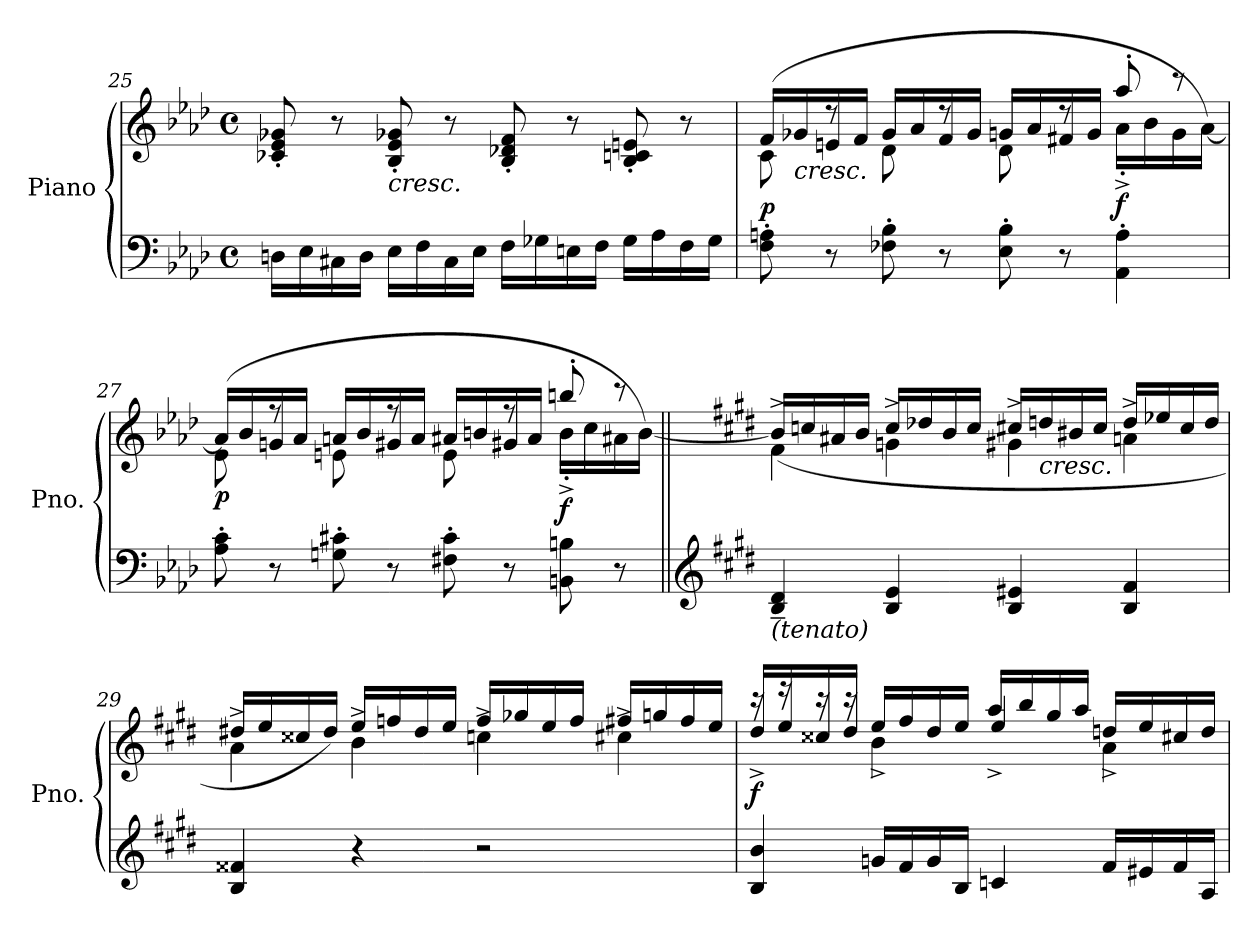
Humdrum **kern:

**kern	**kern	**dynam
*part1	*part1	*part1
*staff2	*staff1	*staff1/2
*I"Piano	*	*
*I'Pno.	*	*
*clefF4	*clefG2	*
*k[b-e-a-d-]	*k[b-e-a-d-]	*
*M4/4	*M4/4	*
*met(c)	*met(c)	*
=25	=25	=25
16Dn\LL	8c-X/' 8e-/' 8g-X/'	.
16E-\	.	.
16C#X\	8r	.
16D\JJ	.	.
!	!LO:TX:b:i:t=cresc.	!
16E-\LL	8B-/' 8e-/' 8g-X/'	.
16F\	.	.
16C#\	8r	.
16E-\JJ	.	.
16F\LL	8B-/' 8d-X/' 8f/'	.
16G-X\	.	.
16En\	8r	.
16F\JJ	.	.
16G-\LL	8B-/' 8cn/' 8en/'	.
16A-\	.	.
16F\	8r	.
16G-\JJ	.	.
!!LO:LB:g=z
=26	=26	=26
*	*^	*
!	!	!	!LO:DY:a=2
8F\' 8An\'	8c\	(>16f/LL	p
!	!	!	!LO:HP:b
.	.	16g-X/	<
8r	8r	16en/	.
.	.	16f/JJ	.
8F-X\' 8B-\'	8d-\	16g-/LL	.
.	.	16a-/	.
8r	8r	16f/	.
.	.	16g-/JJ	.
8E-\' 8B-\'	8d-\	16gn/LL	.
.	.	16a-/	.
8r	8r	16f#X/	.
.	.	16g/JJ	.
!	!	!	!LO:DY:b
4AA-\' 4A\'	8aa-'/	16a-'^\LL	f
.	.	16b-\	.
.	8r	16g\	.
.	.	[16a-\JJ)	.
!!LO:LB:g=z	!!
=27	=27	=27	=27
!	!	!	!LO:DY:b
8A-\' 8c\'	8e-'\	(>16a-/LL]	p
.	.	16b-/	.
8r	8r	16gn/	.
.	.	16a-/JJ	.
8Gn\' 8c#X\'	8en'\	16an/LL	.
.	.	16b-/	.
8r	8r	16g#X/	.
.	.	16a/JJ	.
8F#X\' 8c#\'	8e'\	16a#X/LL	.
.	.	16bn/	.
8r	8r	16g#X/	.
.	.	16a#/JJ	.
!	!	!	!LO:DY:n=1:b
8BBn\ 8Bn\	8bbn'/	16b'^\LL	[ f
.	.	16cc\	.
8r	8r	16a#X\	.
.	.	[16b\JJ)	.
!!LO:LB:g=z	!!
=28||	=28||	=28||	=28||
*clefG2	*	*	*
*k[f#c#g#d#]	*k[f#c#g#d#]	*	*
!LO:TX:b:i:t=(tenato)	!	!	!
4B/~ 4d#/~	4f#^\	(>16b/LL]	.
.	.	16ccn/	.
.	.	16a#X/	.
.	.	16b/JJ	.
4B/ 4e/	4gn^\	16cc/LL	.
.	.	16dd-X/	.
.	.	16b/	.
.	.	16cc/JJ	.
4B/ 4e#X/	4g#X^\	16cc#X/LL	.
!	!	!LO:TX:b:i:t=cresc.	!
.	.	16ddn/	.
.	.	16b#X/	.
.	.	16cc#/JJ	.
4B/ 4f#/	4an^\	16dd/LL	.
.	.	16ee-X/	.
.	.	16cc#/	.
.	.	16dd/JJ	.
=29	=29	=29	=29
4B/ 4f##X/	4a^\	16dd#X/LL	.
.	.	16ee/	.
.	.	16cc##X/	.
.	.	16dd#/JJ)	.
4r	4b^\	16ee/LL	.
.	.	16ffn/	.
.	.	16dd#/	.
.	.	16ee/JJ	.
2r	4ccn^\	16ff/LL	.
.	.	16gg-X/	.
.	.	16ee/	.
.	.	16ff/JJ	.
.	4cc#X^\	16ff#X/LL	.
.	.	16ggn/	.
.	.	16ff#/	.
.	.	16ee/JJ	.
!!LO:PB:g=z	!!
=30	=30	=30	=30
!	!	!	!LO:DY:b
4B/ 4b/	16r	16dd#^/LL	f
.	16r	16ee/	.
.	16r	16cc##X/	.
.	16r	16dd#/JJ	.
16gn/LL	4b\	16ee^/LL	.
16f#/	.	16ff#/	.
16g/	.	16dd#/	.
16B/JJ	.	16ee/JJ	.
4cn/	4ee/	16aa^/LL	.
.	.	16bb/	.
.	.	16gg#/	.
.	.	16aa/JJ	.
16f#/LL	4a\	16ddn^/LL	.
16e#X/	.	16ee/	.
16f#/	.	16cc#X/	.
16A/JJ	.	16dd/JJ	.
*	*v	*v	*
=	=	=
*-	*-	*-
